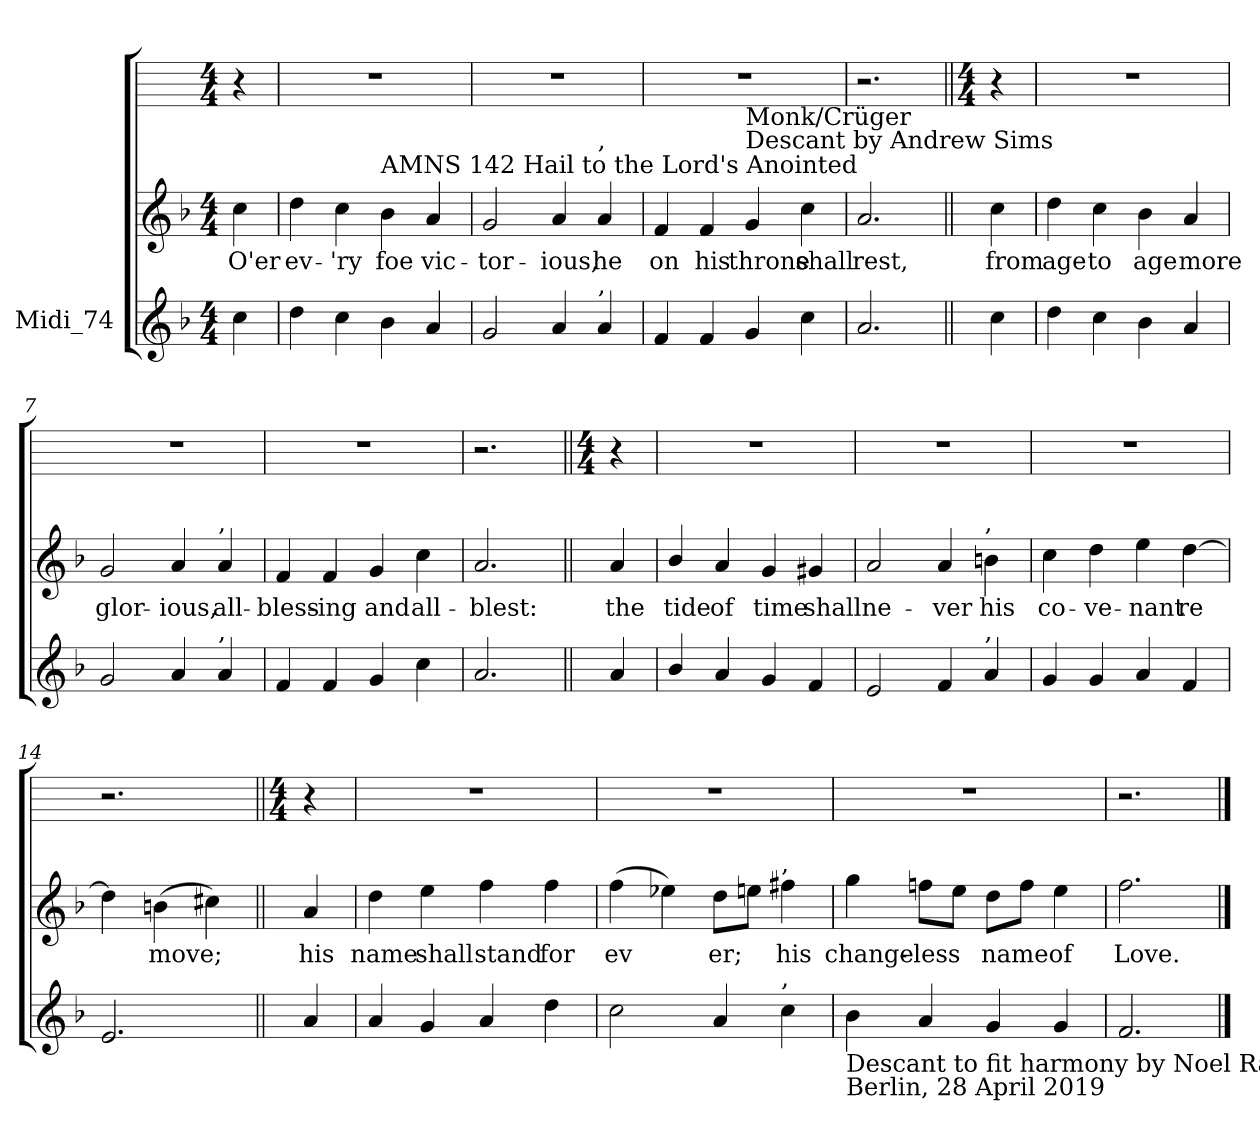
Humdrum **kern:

**kern	**kern	**text	**kern
*part3	*part2	*part2	*part1
*staff3	*staff2	*staff2	*staff1
*I"Midi_74	*	*	*
*clefG2	*clefG2	*	*
*k[b-]	*k[b-]	*	*
*F:	*F:	*	*
*M4/4	*M4/4	*	*M4/4
=	=	=	=
!	!	!LO:LY:b	!
4cc	4cc	O'er	4r
=1	=1	=1	=1
!	!	!LO:LY:b	!
4dd	4dd	ev-	1r
!	!	!LO:LY:b	!
4cc	4cc	-'ry	.
!	!LO:TX:a:t=AMNS 142 Hail to the Lord's Anointed	!	!
!	!	!LO:LY:b	!
4b-	4b-	foe	.
!	!	!LO:LY:b	!
4a	4a	vic-	.
=2	=2	=2	=2
!	!	!LO:LY:b	!
2g	2g	-tor-	1r
!	!	!LO:LY:b	!
4a	4a	-ious,	.
!	!LO:TX:a:t=,	!	!
!LO:TX:a:t=,	!	!	!
!	!	!LO:LY:b	!
4a	4a	he	.
=3	=3	=3	=3
!	!	!LO:LY:b	!
4f	4f	on	1r
!	!	!LO:LY:b	!
4f	4f	his	.
!	!LO:TX:a:t=Monk/Crüger\nDescant by Andrew Sims	!	!
!	!	!LO:LY:b	!
4g	4g	throne	.
!	!	!LO:LY:b	!
4cc	4cc	shall	.
=4	=4	=4	=4
!	!	!LO:LY:b	!
2.a	2.a	rest,	2.r
!!LO:LB:g=z
=5||	=5||	=5||	=5||
*	*	*	*M4/4
!	!	!LO:LY:b	!
4cc	4cc	from	4r
=6	=6	=6	=6
!	!	!LO:LY:b	!
4dd	4dd	age	1r
!	!	!LO:LY:b	!
4cc	4cc	to	.
!	!	!LO:LY:b	!
4b-	4b-	age	.
!	!	!LO:LY:b	!
4a	4a	more	.
=7	=7	=7	=7
!	!	!LO:LY:b	!
2g	2g	glor-	1r
!	!	!LO:LY:b	!
4a	4a	-ious,	.
!	!LO:TX:a:t=,	!	!
!LO:TX:a:t=,	!	!	!
!	!	!LO:LY:b	!
4a	4a	all-	.
=8	=8	=8	=8
!	!	!LO:LY:b	!
4f	4f	-bless-	1r
!	!	!LO:LY:b	!
4f	4f	-ing	.
!	!	!LO:LY:b	!
4g	4g	and	.
!	!	!LO:LY:b	!
4cc	4cc	all-	.
=9	=9	=9	=9
!	!	!LO:LY:b	!
2.a	2.a	-blest:	2.r
!!LO:LB:g=z
=10||	=10||	=10||	=10||
*	*	*	*M4/4
!	!	!LO:LY:b	!
4a	4a	the	4r
=11	=11	=11	=11
!	!	!LO:LY:b	!
4b-/	4b-/	tide	1r
!	!	!LO:LY:b	!
4a	4a	of	.
!	!	!LO:LY:b	!
4g	4g	time	.
!	!	!LO:LY:b	!
4f	4g#X	shall	.
=12	=12	=12	=12
!	!	!LO:LY:b	!
2e	2a	ne-	1r
!	!	!LO:LY:b	!
4f	4a	-ver	.
!	!LO:TX:a:t=,	!	!
!LO:TX:a:t=,	!	!	!
!	!	!LO:LY:b	!
4a	4bn	his	.
=13	=13	=13	=13
!	!	!LO:LY:b	!
4g	4cc	co-	1r
!	!	!LO:LY:b	!
4g	4dd	-ve-	.
!	!	!LO:LY:b	!
4a	4ee	-nant	.
!	!	!LO:LY:b	!
4f	[4dd	re	.
=14	=14	=14	=14
2.e	4dd]	.	2.r
!	!	!LO:LY:b	!
.	(>4bn	move;	.
.	4cc#X)	.	.
!!LO:LB:g=z
=15||	=15||	=15||	=15||
*	*	*	*M4/4
!	!	!LO:LY:b	!
4a	4a	his	4r
=16	=16	=16	=16
!	!	!LO:LY:b	!
4a	4dd	name	1r
!	!	!LO:LY:b	!
4g	4ee	shall	.
!	!	!LO:LY:b	!
4a	4ff	stand	.
!	!	!LO:LY:b	!
4dd	4ff	for	.
=17	=17	=17	=17
!	!	!LO:LY:b	!
2cc	(>4ff	ev	1r
.	4ee-X)	.	.
!	!	!LO:LY:b	!
4a	8ddL	er;	.
.	8eenJ	.	.
!	!LO:TX:a:t=,	!	!
!LO:TX:a:t=,	!	!	!
!	!	!LO:LY:b	!
4cc	4ff#X	his	.
=18	=18	=18	=18
!LO:TX:b:t=Descant to fit harmony by Noel Rawsthorne\nBerlin, 28 April 2019	!	!	!
!	!	!LO:LY:b	!
4b-	4gg	change-	1r
!	!	!LO:LY:b	!
4a	8ffnL	less	.
.	8eeJ	.	.
!	!	!LO:LY:b	!
4g	8ddL	name	.
.	8ffJ	.	.
!	!	!LO:LY:b	!
4g	4ee	of	.
=19	=19	=19	=19
!	!	!LO:LY:b	!
2.f	2.ff	Love.	2.r
==	==	==	==
*-	*-	*-	*-
